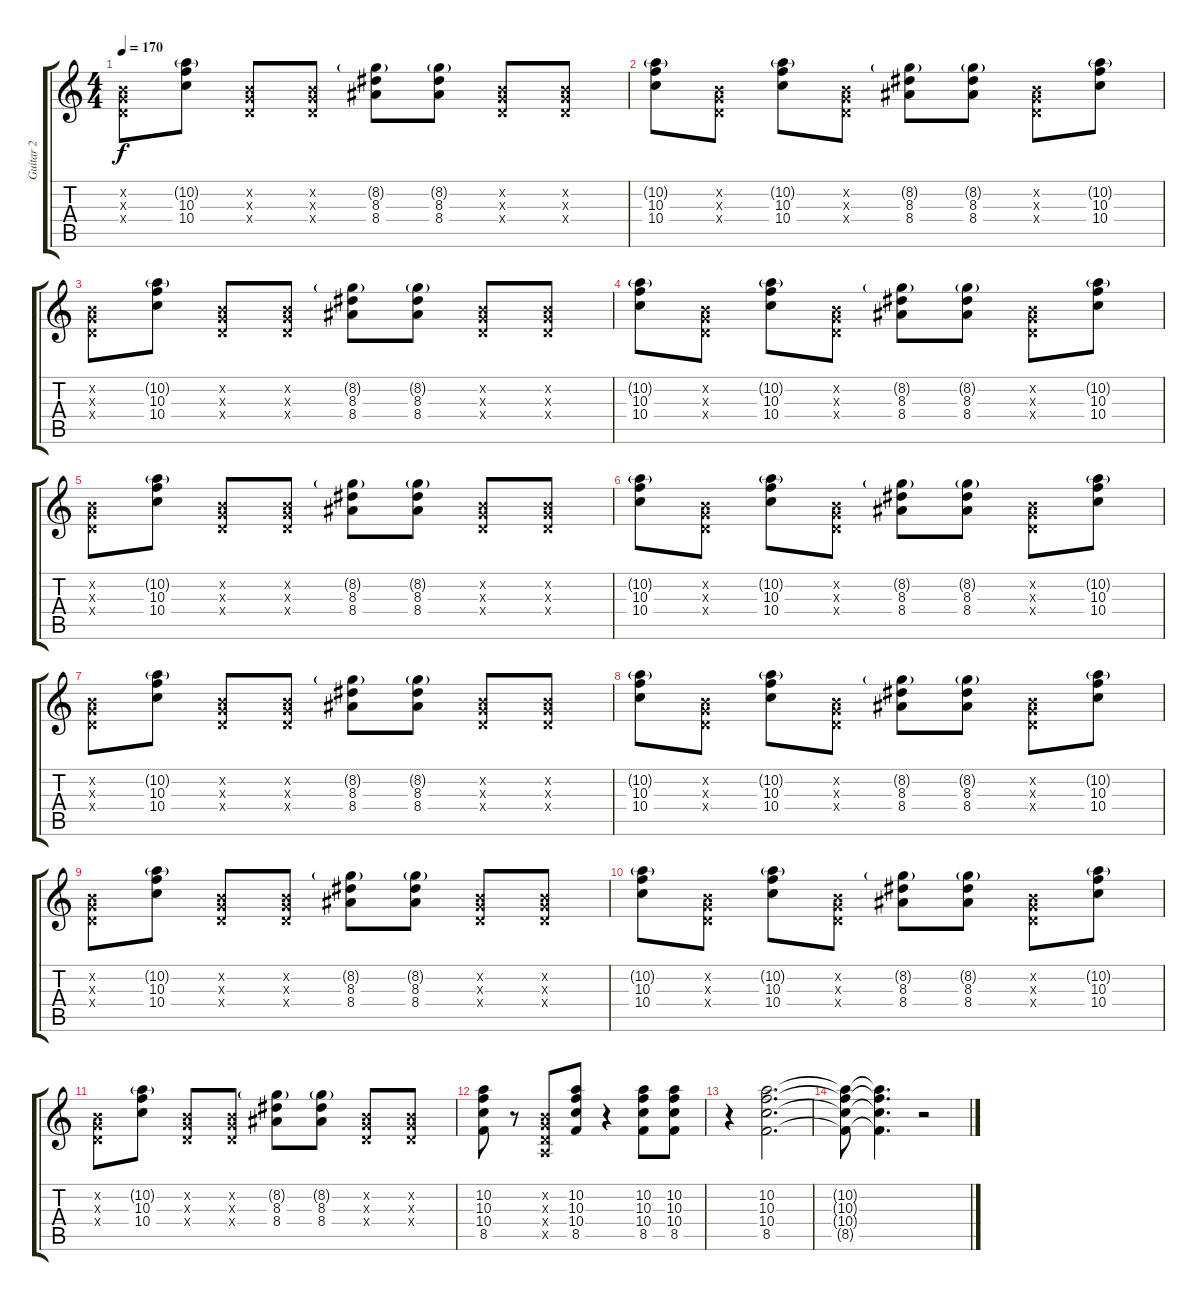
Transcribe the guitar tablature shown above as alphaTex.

\track ("Guitar 2" "Guitar 2") {instrument distortionguitar}
\staff {score tabs}
\tuning (E4 B3 G3 D3 A2 E2) {hide}
\ts (4 4)
\tempo 170
\clef g2
\ks c
(0.2{x} 0.3{x} 0.4{x}).8{dy f} (10.2{g} 10.3 10.4).8 (0.2{x} 0.3{x} 0.4{x}).8 (0.2{x} 0.3{x} 0.4{x}).8 (8.2{g} 8.3 8.4).8 (8.2{g} 8.3 8.4).8 (0.2{x} 0.3{x} 0.4{x}).8 (0.2{x} 0.3{x} 0.4{x}).8 |
(10.2{g} 10.3 10.4).8 (0.2{x} 0.3{x} 0.4{x}).8 (10.2{g} 10.3 10.4).8 (0.2{x} 0.3{x} 0.4{x}).8 (8.2{g} 8.3 8.4).8 (8.2{g} 8.3 8.4).8 (0.2{x} 0.3{x} 0.4{x}).8 (10.2{g} 10.3 10.4).8 |
(0.2{x} 0.3{x} 0.4{x}).8 (10.2{g} 10.3 10.4).8 (0.2{x} 0.3{x} 0.4{x}).8 (0.2{x} 0.3{x} 0.4{x}).8 (8.2{g} 8.3 8.4).8 (8.2{g} 8.3 8.4).8 (0.2{x} 0.3{x} 0.4{x}).8 (0.2{x} 0.3{x} 0.4{x}).8 |
(10.2{g} 10.3 10.4).8 (0.2{x} 0.3{x} 0.4{x}).8 (10.2{g} 10.3 10.4).8 (0.2{x} 0.3{x} 0.4{x}).8 (8.2{g} 8.3 8.4).8 (8.2{g} 8.3 8.4).8 (0.2{x} 0.3{x} 0.4{x}).8 (10.2{g} 10.3 10.4).8 |
(0.2{x} 0.3{x} 0.4{x}).8 (10.2{g} 10.3 10.4).8 (0.2{x} 0.3{x} 0.4{x}).8 (0.2{x} 0.3{x} 0.4{x}).8 (8.2{g} 8.3 8.4).8 (8.2{g} 8.3 8.4).8 (0.2{x} 0.3{x} 0.4{x}).8 (0.2{x} 0.3{x} 0.4{x}).8 |
(10.2{g} 10.3 10.4).8 (0.2{x} 0.3{x} 0.4{x}).8 (10.2{g} 10.3 10.4).8 (0.2{x} 0.3{x} 0.4{x}).8 (8.2{g} 8.3 8.4).8 (8.2{g} 8.3 8.4).8 (0.2{x} 0.3{x} 0.4{x}).8 (10.2{g} 10.3 10.4).8 |
(0.2{x} 0.3{x} 0.4{x}).8 (10.2{g} 10.3 10.4).8 (0.2{x} 0.3{x} 0.4{x}).8 (0.2{x} 0.3{x} 0.4{x}).8 (8.2{g} 8.3 8.4).8 (8.2{g} 8.3 8.4).8 (0.2{x} 0.3{x} 0.4{x}).8 (0.2{x} 0.3{x} 0.4{x}).8 |
(10.2{g} 10.3 10.4).8 (0.2{x} 0.3{x} 0.4{x}).8 (10.2{g} 10.3 10.4).8 (0.2{x} 0.3{x} 0.4{x}).8 (8.2{g} 8.3 8.4).8 (8.2{g} 8.3 8.4).8 (0.2{x} 0.3{x} 0.4{x}).8 (10.2{g} 10.3 10.4).8 |
(0.2{x} 0.3{x} 0.4{x}).8 (10.2{g} 10.3 10.4).8 (0.2{x} 0.3{x} 0.4{x}).8 (0.2{x} 0.3{x} 0.4{x}).8 (8.2{g} 8.3 8.4).8 (8.2{g} 8.3 8.4).8 (0.2{x} 0.3{x} 0.4{x}).8 (0.2{x} 0.3{x} 0.4{x}).8 |
(10.2{g} 10.3 10.4).8 (0.2{x} 0.3{x} 0.4{x}).8 (10.2{g} 10.3 10.4).8 (0.2{x} 0.3{x} 0.4{x}).8 (8.2{g} 8.3 8.4).8 (8.2{g} 8.3 8.4).8 (0.2{x} 0.3{x} 0.4{x}).8 (10.2{g} 10.3 10.4).8 |
(0.2{x} 0.3{x} 0.4{x}).8 (10.2{g} 10.3 10.4).8 (0.2{x} 0.3{x} 0.4{x}).8 (0.2{x} 0.3{x} 0.4{x}).8 (8.2{g} 8.3 8.4).8 (8.2{g} 8.3 8.4).8 (0.2{x} 0.3{x} 0.4{x}).8 (0.2{x} 0.3{x} 0.4{x}).8 |
(10.2 10.3 10.4 8.5).8 r.8 (0.2{x} 0.3{x} 0.4{x} 0.5{x}).8 (10.2 10.3 10.4 8.5).8 r.4 (10.2 10.3 10.4 8.5).8 (10.2 10.3 10.4 8.5).8 |
r.4 (10.2 10.3 10.4 8.5).2{d} |
(10.2{t} 10.3{t} 10.4{t} 8.5{t}).8 (10.2{t} 10.3{t} 10.4{t} 8.5{t}).4{d} r.2
